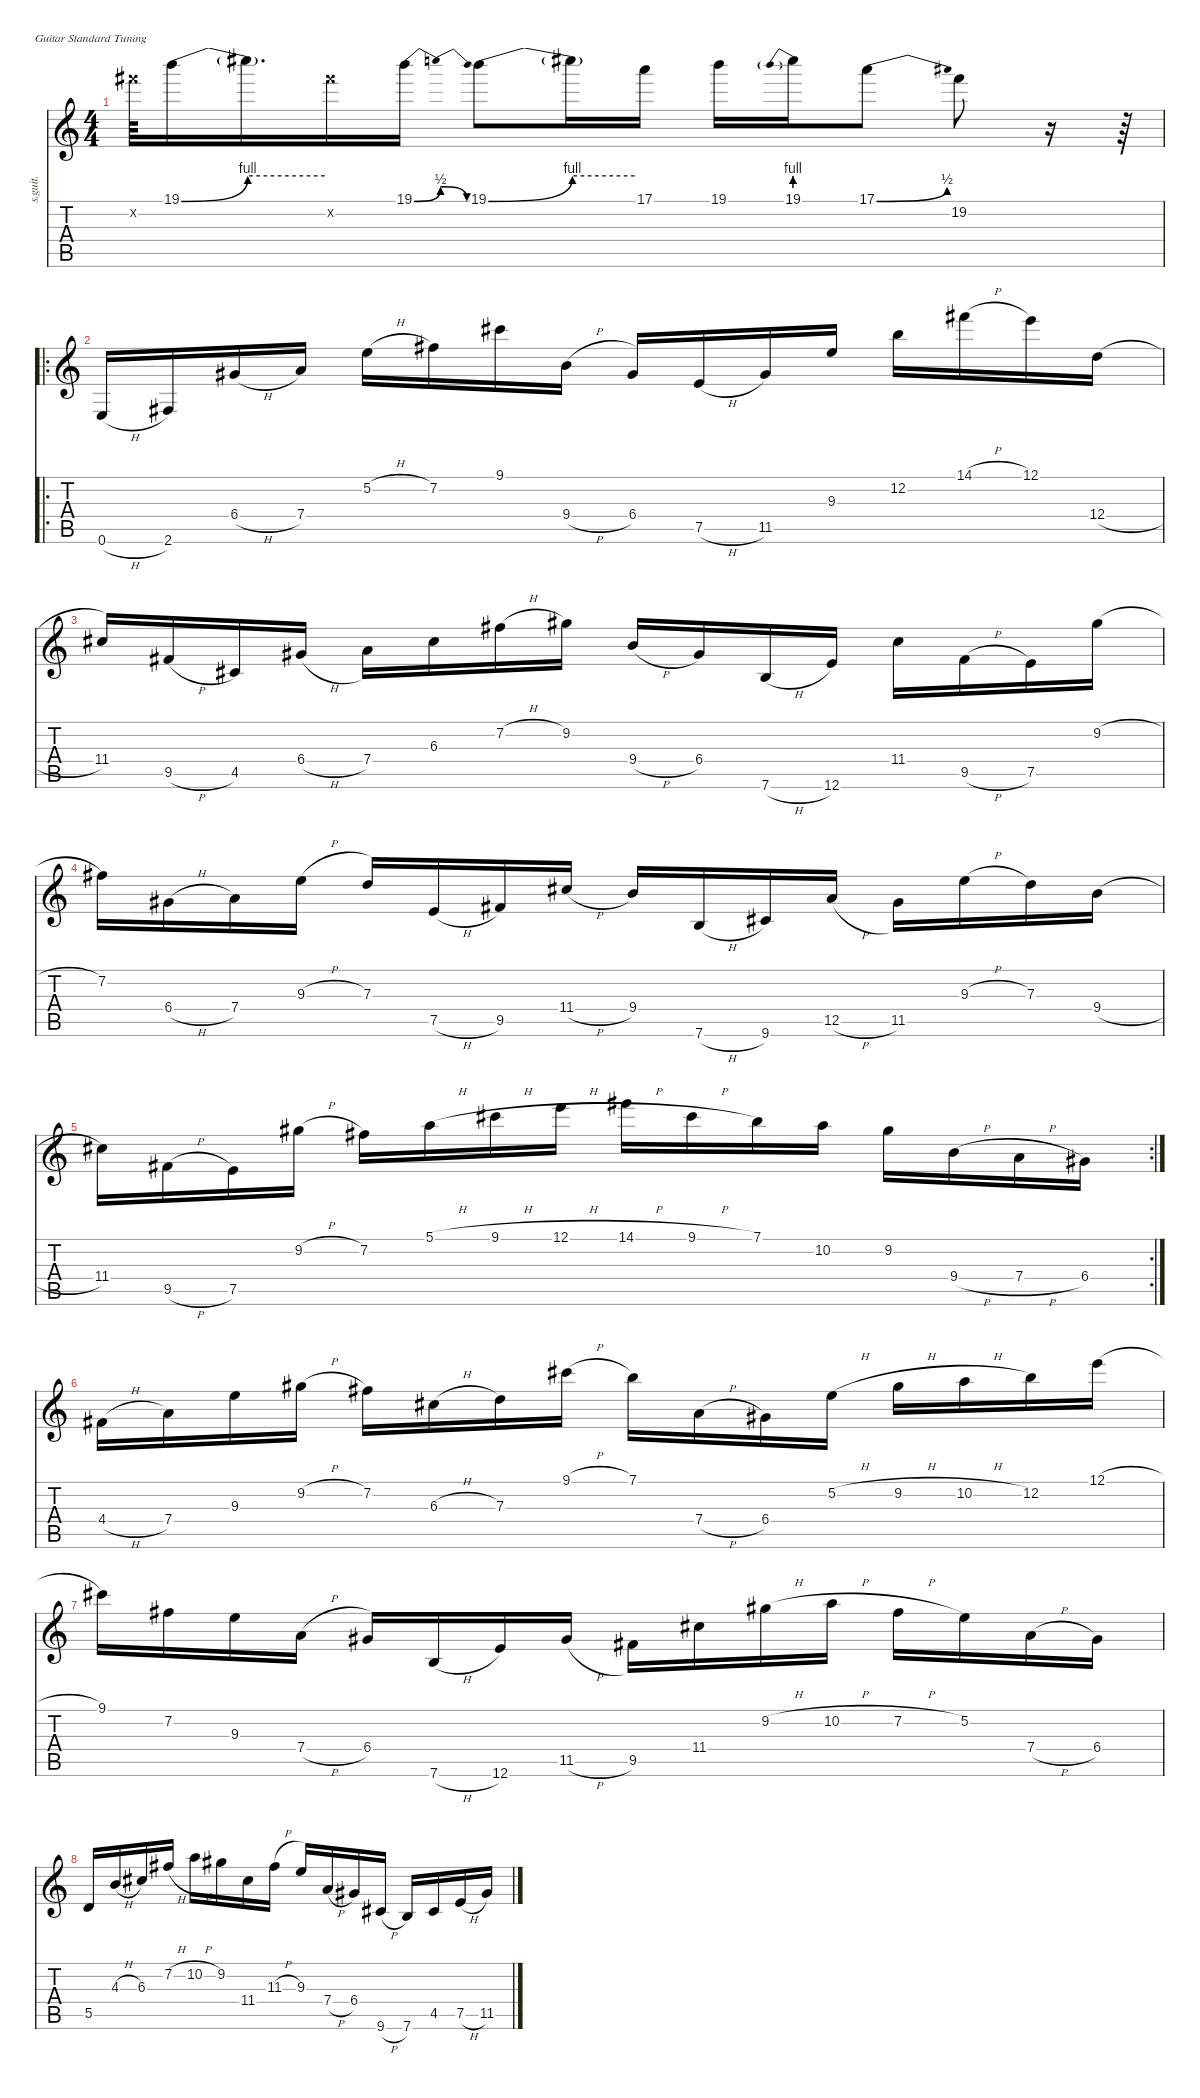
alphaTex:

\defaultSystemsLayout 4
\hideDynamics
\bracketExtendMode nobrackets
\track ("Gtr I" "s.guit.") {instrument distortionguitar}
\staff {score tabs}
\tuning (E4 B3 G3 D3 A2 E2)
\ts (4 4)
\tempo (78 hide)
\clef g2
\ks c
19.2{x acc #}.64{dy mf} 19.1{be (bend 0 0 15 4)}.16 19.1{be (hold 0 4 60 4) t}.16{d} 19.2{x acc #}.16 19.1{be (bendrelease 0 0 15 2 30 2 45 0)}.16 19.1{be (bend 0 0 15 4)}.8 19.1{be (hold 0 4 60 4) t}.16 17.1.16 19.1.16 19.1{be (prebend 0 4 60 4)}.16 17.1{be (bend 0 0 15 2)}.8 19.2{acc #}.8 r.16 r.64 |
\ro
0.6{h}.16 2.6{acc #}.16 6.4{h acc #}.16 7.4.16 5.2{h}.16 7.2{acc #}.16 9.1{acc #}.16 9.4{h}.16 6.4{acc #}.16 7.5{h}.16 11.5{acc #}.16 9.3.16 12.2.16 14.1{h acc #}.16 12.1.16 12.4{h}.16 |
11.4{acc #}.16 9.5{h acc #}.16 4.5{acc #}.16 6.4{h acc #}.16 7.4.16 6.3{acc #}.16 7.2{h acc #}.16 9.2{acc #}.16 9.4{h}.16 6.4{acc #}.16 7.6{h}.16 12.6.16 11.4{acc #}.16 9.5{h acc #}.16 7.5.16 9.2{h acc #}.16 |
7.2{acc #}.16 6.4{h acc #}.16 7.4.16 9.3{h}.16 7.3.16 7.5{h}.16 9.5{acc #}.16 11.4{h acc #}.16 9.4.16 7.6{h}.16 9.6{acc #}.16 12.5{h}.16 11.5{acc #}.16 9.3{h}.16 7.3.16 9.4{h}.16 |
\rc 2
11.4{acc #}.16 9.5{h acc #}.16 7.5.16 9.2{h acc #}.16 7.2{acc #}.16 5.1{h}.16 9.1{h acc #}.16 12.1{h}.16 14.1{h acc #}.16 9.1{h acc #}.16 7.1.16 10.2.16 9.2{acc #}.16 9.4{h}.16 7.4{h}.16 6.4{acc #}.16 |
4.4{h acc #}.16 7.4.16 9.3.16 9.2{h acc #}.16 7.2{acc #}.16 6.3{h acc #}.16 7.3.16 9.1{h acc #}.16 7.1.16 7.4{h}.16 6.4{acc #}.16 5.2{h}.16 9.2{h acc #}.16 10.2{h}.16 12.2.16 12.1{h}.16 |
9.1{acc #}.16 7.2{acc #}.16 9.3.16 7.4{h}.16 6.4{acc #}.16 7.6{h}.16 12.6.16 11.5{h acc #}.16 9.5{acc #}.16 11.4{acc #}.16 9.2{h acc #}.16 10.2{h}.16 7.2{h acc #}.16 5.2.16 7.4{h}.16 6.4{acc #}.16 |
5.5.16 4.3{h}.16 6.3{acc #}.16 7.2{h acc #}.16 10.2{h}.16 9.2{acc #}.16 11.4{acc #}.16 11.3{h acc #}.16 9.3.16 7.4{h}.16 6.4{acc #}.16 9.6{h acc #}.16 7.6.16 4.5{acc #}.16 7.5{h}.16 11.5{acc #}.16
